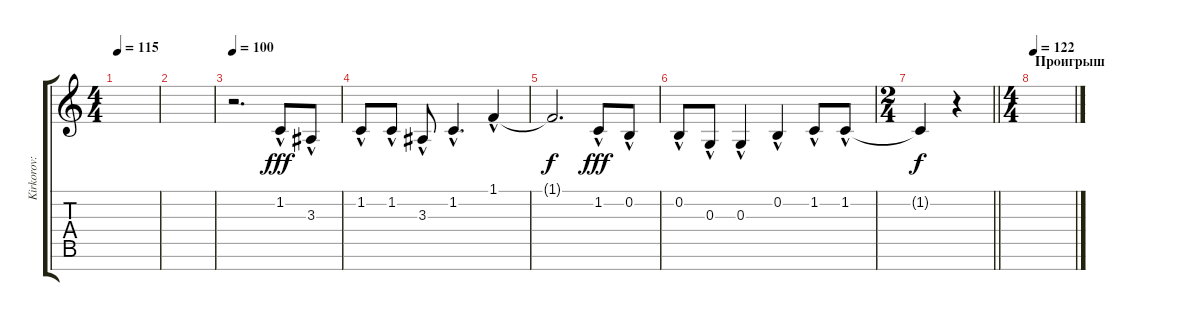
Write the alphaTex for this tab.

\track ("Kirkorov: vocal" "Kirkorov: ") {instrument sopranosax}
\staff {score tabs}
\tuning (E4 B3 G3 D3 A2 E2 B1) {hide}
\ts (4 4)
\tempo 115
\clef g2
\ks c
|
|
\tempo 100
r.2{d} 1.2{hac}.8{dy fff} 3.3{hac}.8 |
1.2{hac}.8 1.2{hac}.8 3.3{hac}.8 1.2{hac}.4{d} 1.1{hac}.4 |
1.1{t}.2{d dy f} 1.2{hac}.8{dy fff} 0.2{hac}.8 |
0.2{hac}.8 0.3{hac}.8 0.3{hac}.4 0.2{hac}.4 1.2{hac}.8 1.2{hac}.8 |
\ts (2 4)
\barLineRight lightlight
1.2{t}.4{dy f} r.4 |
\ts (4 4)
\section ("" "Проигрыш")
\tempo 122
